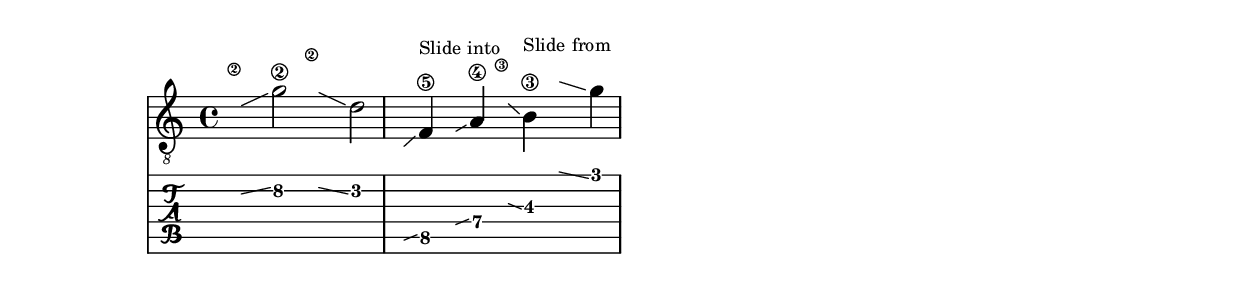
% DO NOT EDIT this file manually; it is automatically
% generated from Documentation/snippets/new
% Make any changes in Documentation/snippets/new/
% and then run scripts/auxiliar/makelsr.py
%
% This file is in the public domain.
%% Note: this file works from version 2.17.30
\version "2.17.30"

\header {
  lsrtags = "fretted-strings"

  texidoc = "
Unlike glissandos, slides may go from an imprecise point of the
fretboard to a specific fret. A good way to do that is to add a grace
hidden note before the note which is actually played, as demonstrated
in the following example.
"
  doctitle = "Guitar slides"
} % begin verbatim


%% Hide fret number: useful to draw slide into/from a casual point of
%% the fretboard.
hideFretNumber = {
  \once \hide TabNoteHead
  \once \hide NoteHead
  \once \hide Stem
  \once \override NoteHead.no-ledgers = ##t
  \once \override Glissando.bound-details.left.padding = #0.3
}

music= \relative c' {
  \grace { \hideFretNumber d8\2 \glissando s2 } g2\2
  \grace { \hideFretNumber g8\2 \glissando s2 } d2 |

  \grace { \hideFretNumber c,8 \glissando s } f4\5^\markup \tiny { Slide into }
  \grace { \hideFretNumber f8 \glissando s } a4\4
  \grace { \hideFretNumber e'8\3 \glissando s } b4\3^\markup \tiny { Slide from }
  \grace { \hideFretNumber b'8 \glissando s2 } g4 |
}

\score {
  <<
    \new Staff {
      \clef "G_8"
      \music
    }
    \new TabStaff {
      \music
    }
  >>
}
